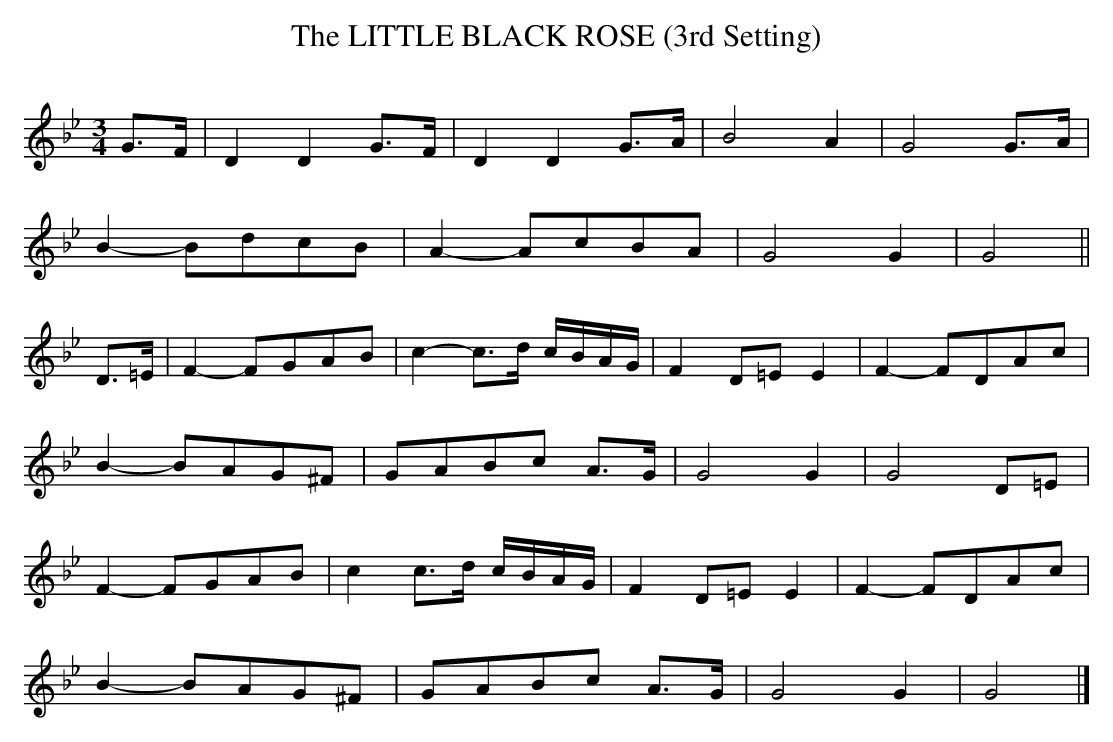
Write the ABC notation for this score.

X:1
T:LITTLE BLACK ROSE (3rd Setting), The
Y:"slow"
Q:80
M:3/4
L:1/8
K:Gm
G>F|D2 D2 G>F|D2 D2 G>A|B4 A2|G4 G>A|
B2-BdcB|A2-AcBA|G4 G2|G4||
D>=E|F2-FGAB|c2-c>d c/B/A/G/|F2 D=E E2|F2-FDAc|
B2-BAG^F|GABc A>G|G4G2|G4D=E|
F2-FGAB|c2c>d c/B/A/G/|F2 D=E E2|F2-FDAc|
B2-BAG^F|GABc A>G|G4 G2|G4|]
